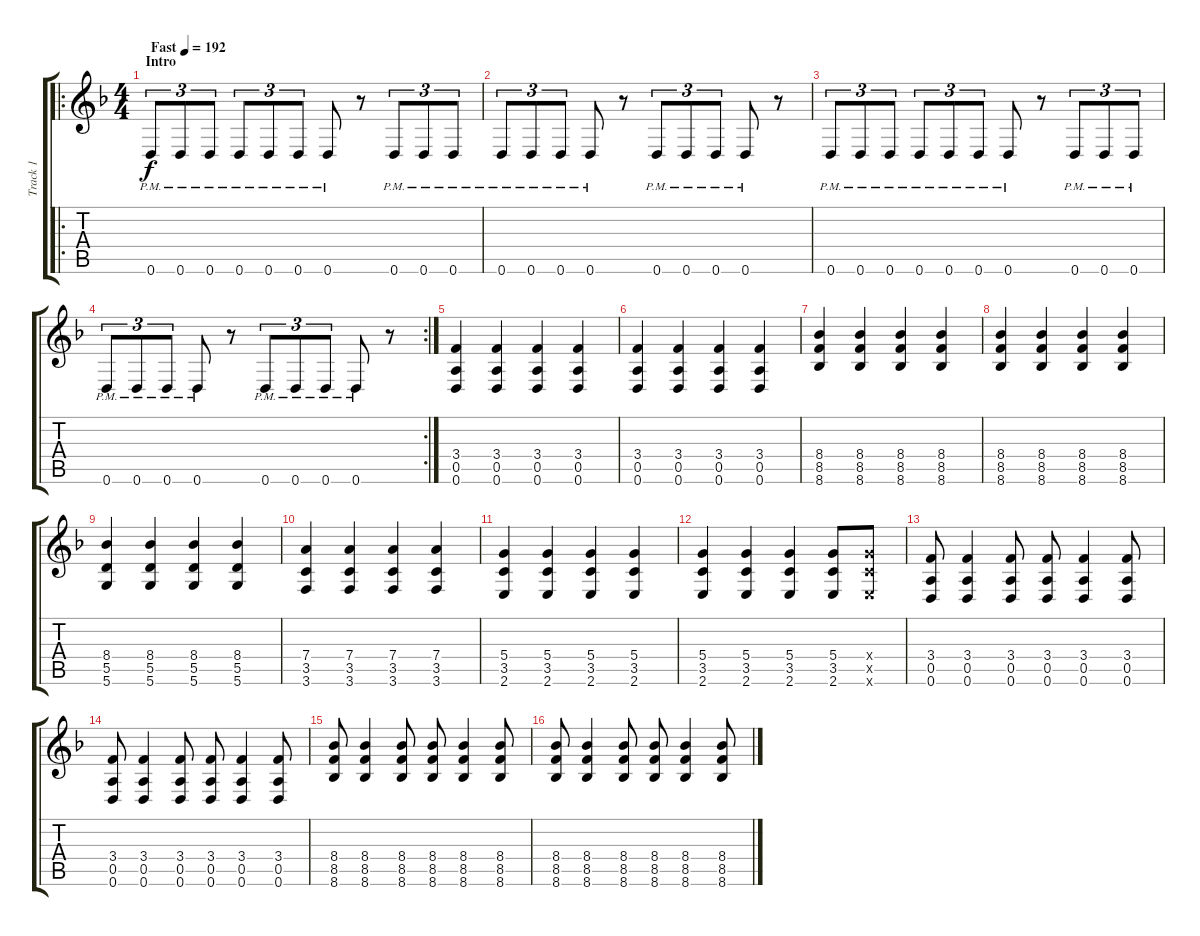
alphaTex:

\track ("Track 1" "Track 1") {instrument distortionguitar}
\staff {score tabs}
\tuning (E4 B3 G3 D3 A2 D2) {hide}
\ro
\ts (4 4)
\section ("" "Intro")
\tempo (192 "Fast")
\clef g2
\ks f
0.6{pm}.8{tu (3 2) dy f instrument distortionguitar} 0.6{pm}.8{tu (3 2)} 0.6{pm}.8{tu (3 2)} 0.6{pm}.8{tu (3 2)} 0.6{pm}.8{tu (3 2)} 0.6{pm}.8{tu (3 2)} 0.6{pm}.8 r.8 0.6{pm}.8{tu (3 2)} 0.6{pm}.8{tu (3 2)} 0.6{pm}.8{tu (3 2)} |
0.6{pm}.8{tu (3 2)} 0.6{pm}.8{tu (3 2)} 0.6{pm}.8{tu (3 2)} 0.6{pm}.8 r.8 0.6{pm}.8{tu (3 2)} 0.6{pm}.8{tu (3 2)} 0.6{pm}.8{tu (3 2)} 0.6{pm}.8 r.8 |
0.6{pm}.8{tu (3 2)} 0.6{pm}.8{tu (3 2)} 0.6{pm}.8{tu (3 2)} 0.6{pm}.8{tu (3 2)} 0.6{pm}.8{tu (3 2)} 0.6{pm}.8{tu (3 2)} 0.6{pm}.8 r.8 0.6{pm}.8{tu (3 2)} 0.6{pm}.8{tu (3 2)} 0.6{pm}.8{tu (3 2)} |
\rc 2
0.6{pm}.8{tu (3 2)} 0.6{pm}.8{tu (3 2)} 0.6{pm}.8{tu (3 2)} 0.6{pm}.8 r.8 0.6{pm}.8{tu (3 2)} 0.6{pm}.8{tu (3 2)} 0.6{pm}.8{tu (3 2)} 0.6{pm}.8 r.8 |
(3.4 0.5 0.6).4 (3.4 0.5 0.6).4 (3.4 0.5 0.6).4 (3.4 0.5 0.6).4 |
(3.4 0.5 0.6).4 (3.4 0.5 0.6).4 (3.4 0.5 0.6).4 (3.4 0.5 0.6).4 |
(8.4 8.5 8.6).4 (8.4 8.5 8.6).4 (8.4 8.5 8.6).4 (8.4 8.5 8.6).4 |
(8.4 8.5 8.6).4 (8.4 8.5 8.6).4 (8.4 8.5 8.6).4 (8.4 8.5 8.6).4 |
(8.4 5.5 5.6).4 (8.4 5.5 5.6).4 (8.4 5.5 5.6).4 (8.4 5.5 5.6).4 |
(7.4 3.5 3.6).4 (7.4 3.5 3.6).4 (7.4 3.5 3.6).4 (7.4 3.5 3.6).4 |
(5.4 3.5 2.6).4 (5.4 3.5 2.6).4 (5.4 3.5 2.6).4 (5.4 3.5 2.6).4 |
(5.4 3.5 2.6).4 (5.4 3.5 2.6).4 (5.4 3.5 2.6).4 (5.4 3.5 2.6).8 (5.4{x} 3.5{x} 2.6{x}).8 |
(3.4 0.5 0.6).8 (3.4 0.5 0.6).4 (3.4 0.5 0.6).8 (3.4 0.5 0.6).8 (3.4 0.5 0.6).4 (3.4 0.5 0.6).8 |
(3.4 0.5 0.6).8 (3.4 0.5 0.6).4 (3.4 0.5 0.6).8 (3.4 0.5 0.6).8 (3.4 0.5 0.6).4 (3.4 0.5 0.6).8 |
(8.4 8.5 8.6).8 (8.4 8.5 8.6).4 (8.4 8.5 8.6).8 (8.4 8.5 8.6).8 (8.4 8.5 8.6).4 (8.4 8.5 8.6).8 |
(8.4 8.5 8.6).8 (8.4 8.5 8.6).4 (8.4 8.5 8.6).8 (8.4 8.5 8.6).8 (8.4 8.5 8.6).4 (8.4 8.5 8.6).8
